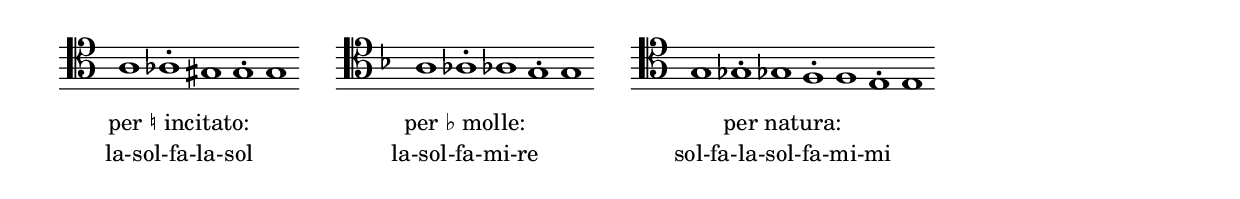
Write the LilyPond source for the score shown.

\version "2.22.2"

% Auto generated file

\header {
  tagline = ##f
}

dot = {
   \once \override Script.add-stem-support = ##f
   \once \override Script.toward-stem-shift = 0
   \once \override Script.skyline-horizontal-padding = 0
   \once \override Script.direction = 1
   \once \override Script.font-size = 1
}

\markup {
  \center-column {
    \line {
      \center-align
      \fontsize#3 { \concat { \normal-text ""} }
    }
    \null
    \line {
      \center-column {

        \line {
          \score {
            <<
              \new Staff \with { instrumentName = ""} {
                \override Staff.TimeSignature.stencil = ##f
                \override Staff.NoteHead.style = #'baroque
                \accidentalStyle Score.forget
                \cadenzaOn
                \clef "tenor"
                \key c #`((0 . ,NATURAL) (1 . ,NATURAL) (2 . ,NATURAL)
                          (3 . ,NATURAL) (4 . ,NATURAL) (5 . ,NATURAL)
                          (6 . ,NATURAL))  a1  \dot as1-.  gis1  \dot g1-.  g1 
                \cadenzaOff
              }
            >>
            \layout {
              \context {
                \Score
                \override SpacingSpanner.common-shortest-duration = #(ly:make-moment 1)
              }
            }
          }
        }
        \null
        \line {
          \left-align {  \normal-text "per ♮ incitato:" }
        }
        \line {
          \left-align {  \normal-text "la-sol-fa-la-sol" }
        }

      }
      \hspace #3 
      \center-column {

        \line {
          \score {
            <<
              \new Staff \with { instrumentName = ""} {
                \override Staff.TimeSignature.stencil = ##f
                \override Staff.NoteHead.style = #'baroque
                \accidentalStyle Score.forget
                \cadenzaOn
                \clef "tenor"
                \key c #`((0 . ,NATURAL) (1 . ,NATURAL) (2 . ,NATURAL)
                          (3 . ,NATURAL) (4 . ,NATURAL) (5 . ,NATURAL)
                          (6 . ,FLAT))  a1  \dot as1-.  as1  \dot g1-.  g1 
                \cadenzaOff
              }
            >>
            \layout {
              \context {
                \Score
                \override SpacingSpanner.common-shortest-duration = #(ly:make-moment 1)
              }
            }
          }
        }
        \null
        \line {
          \left-align {  \normal-text "per ♭ molle:" }
        }
        \line {
          \left-align {  \normal-text "la-sol-fa-mi-re" }
        }

      }
      \hspace #3 
      \center-column {

        \line {
          \score {
            <<
              \new Staff \with { instrumentName = ""} {
                \override Staff.TimeSignature.stencil = ##f
                \override Staff.NoteHead.style = #'baroque
                \accidentalStyle Score.forget
                \cadenzaOn
                \clef "tenor"
                \key c #`((0 . ,NATURAL) (1 . ,NATURAL) (2 . ,NATURAL)
                          (3 . ,NATURAL) (4 . ,NATURAL) (5 . ,NATURAL)
                          (6 . ,NATURAL))  g1  \dot ges1-.  ges1  \dot f1-.  f1  \dot e1-.  e1 
                \cadenzaOff
              }
            >>
            \layout {
              \context {
                \Score
                \override SpacingSpanner.common-shortest-duration = #(ly:make-moment 1)
              }
            }
          }
        }
        \null
        \line {
          \left-align {  \normal-text "per natura:" }
        }
        \line {
          \left-align {  \normal-text "sol-fa-la-sol-fa-mi-mi" }
        }

      }
      \hspace #3 

    }
  }
}